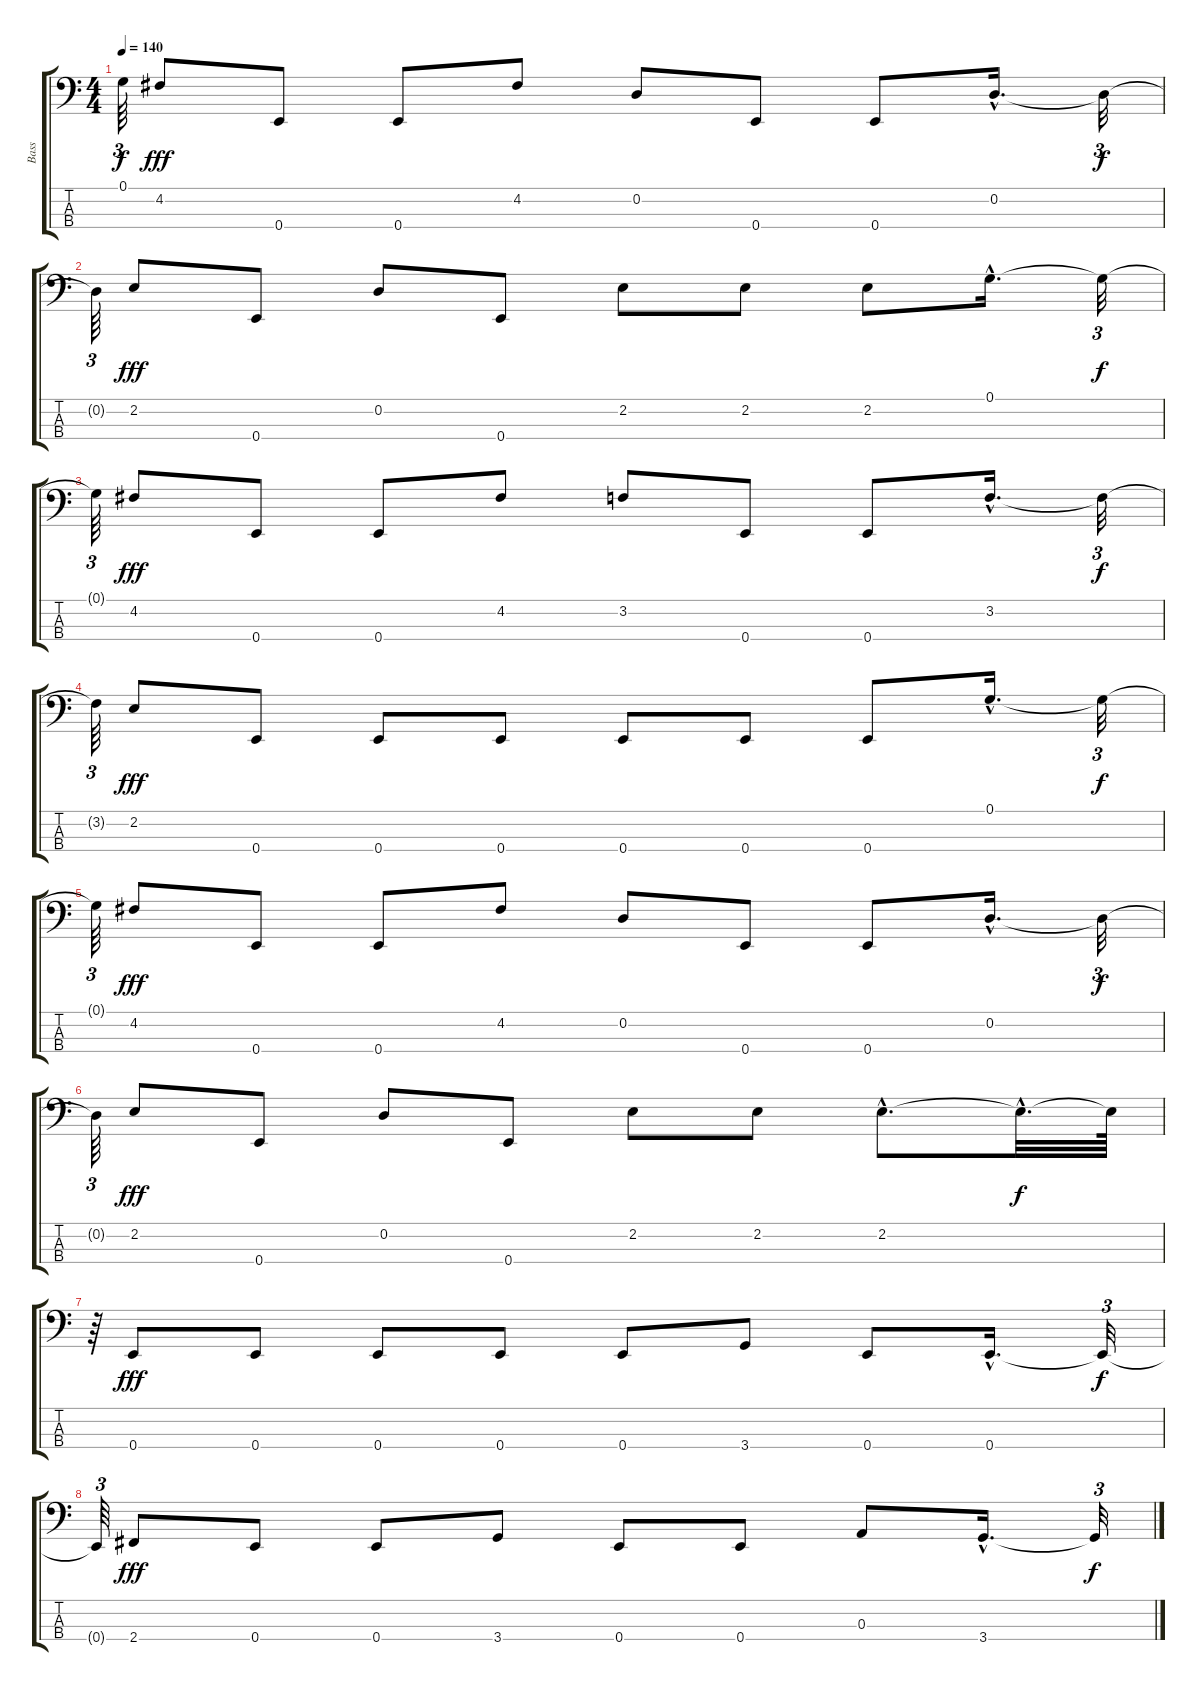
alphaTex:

\track ("Bass" "Bass") {instrument electricbassfinger}
\staff {score tabs}
\tuning (G2 D2 A1 E1) {hide}
\ts (4 4)
\tempo 140
\clef f4
\ks c
0.1{t}.64{tu (3 2) dy f} 4.2.8{dy fff} 0.4.8 0.4.8 4.2.8 0.2.8 0.4.8 0.4.8 0.2{hac}.16{d} 0.2{t}.32{tu (3 2) dy f} |
0.2{t}.64{tu (3 2)} 2.2.8{dy fff} 0.4.8 0.2.8 0.4.8 2.2.8 2.2.8 2.2.8 0.1{hac}.16{d} 0.1{t}.32{tu (3 2) dy f} |
0.1{t}.64{tu (3 2)} 4.2.8{dy fff} 0.4.8 0.4.8 4.2.8 3.2.8 0.4.8 0.4.8 3.2{hac}.16{d} 3.2{t}.32{tu (3 2) dy f} |
3.2{t}.64{tu (3 2)} 2.2.8{dy fff} 0.4.8 0.4.8 0.4.8 0.4.8 0.4.8 0.4.8 0.1{hac}.16{d} 0.1{t}.32{tu (3 2) dy f} |
0.1{t}.64{tu (3 2)} 4.2.8{dy fff} 0.4.8 0.4.8 4.2.8 0.2.8 0.4.8 0.4.8 0.2{hac}.16{d} 0.2{t}.32{tu (3 2) dy f} |
0.2{t}.64{tu (3 2)} 2.2.8{dy fff} 0.4.8 0.2.8 0.4.8 2.2.8 2.2.8 2.2{hac}.8{d} 2.2{hac t}.32{d dy f} 2.2{t}.64 |
r.64{tu (3 2)} 0.4.8{dy fff} 0.4.8 0.4.8 0.4.8 0.4.8 3.4.8 0.4.8 0.4{hac}.16{d} 0.4{t}.32{tu (3 2) dy f} |
0.4{t}.64{tu (3 2)} 2.4.8{dy fff} 0.4.8 0.4.8 3.4.8 0.4.8 0.4.8 0.3.8 3.4{hac}.16{d} 3.4{t}.32{tu (3 2) dy f}
